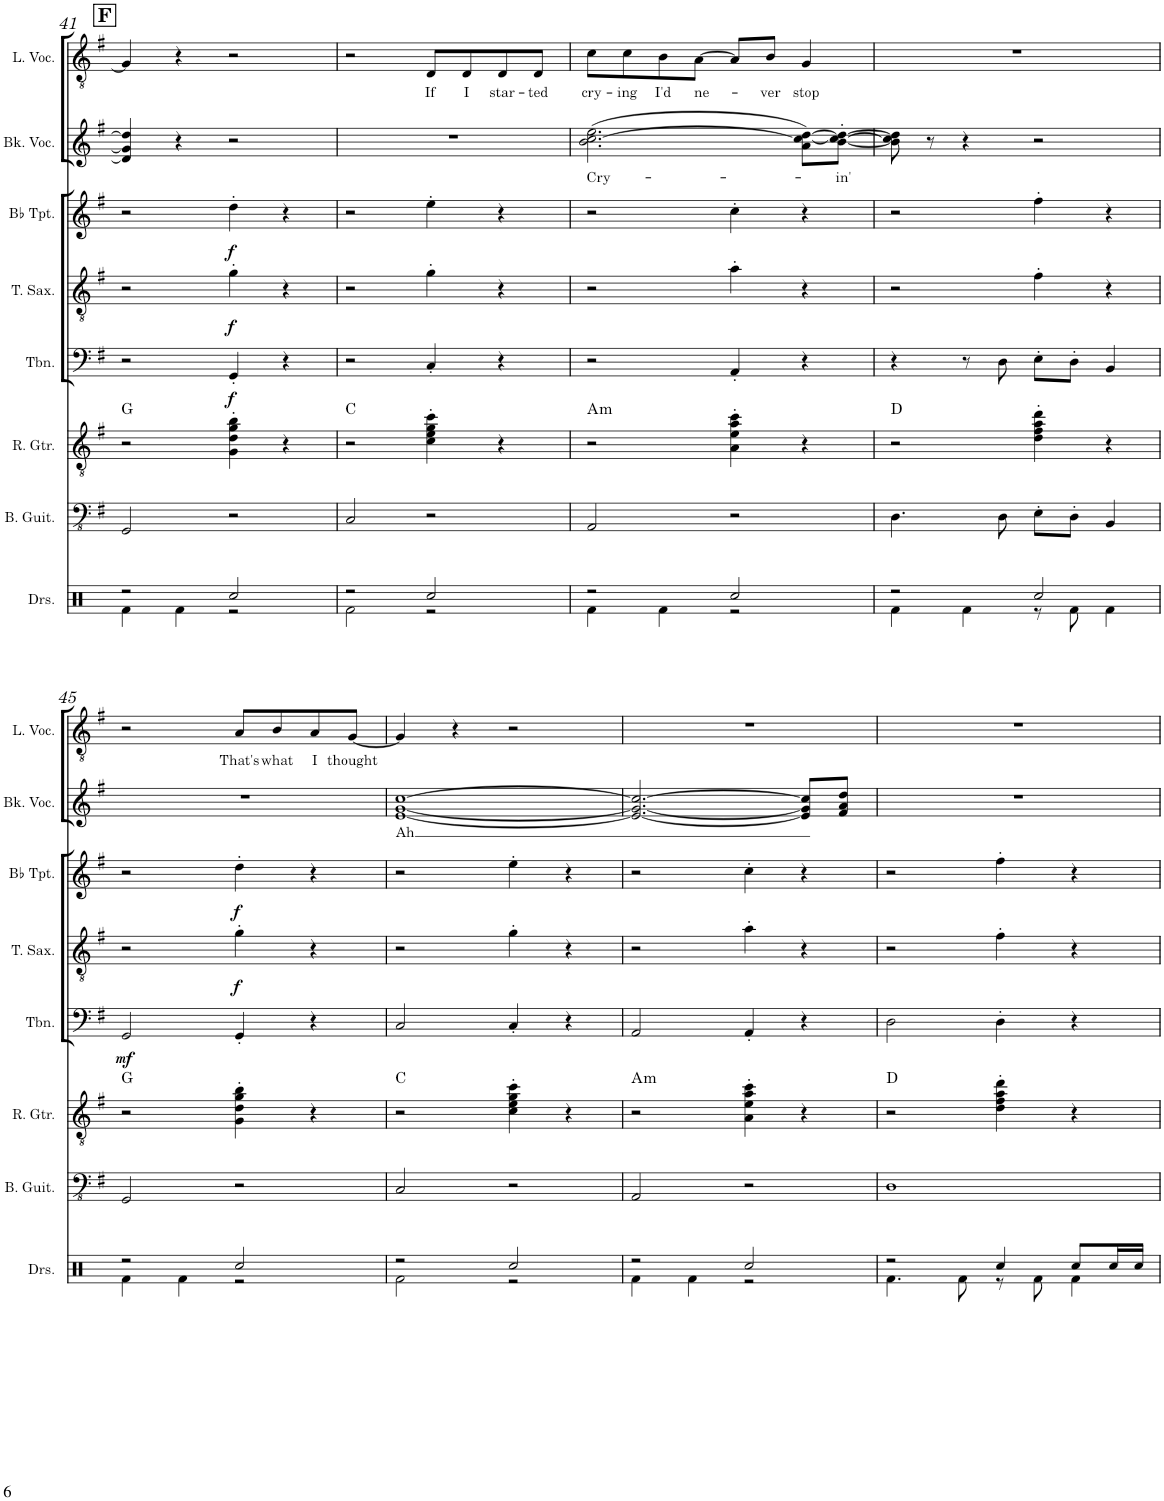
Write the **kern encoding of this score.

**kern	**kern	**kern	**harte	**kern	**dynam	**kern	**dynam	**kern	**dynam	**kern	**text	**kern	**text
*part8	*part7	*part6	*part6	*part5	*part5	*part4	*part4	*part3	*part3	*part2	*part2	*part1	*part1
*staff8	*staff7	*staff6	*	*staff5	*staff5	*staff4	*staff4	*staff3	*staff3	*staff2	*staff2	*staff1	*staff1
*I"Drumset	*I"Bass Guitar	*I"Rhythm Guitar	*	*I"Trombone	*	*I"Tenor Saxophone	*	*I"Bb Trumpet	*	*I"Backing Vocals	*	*I"Lead Vocals	*
*I'Drs.	*I'B. Guit.	*I'R. Gtr.	*	*I'Tbn.	*	*I'T. Sax.	*	*I'Bb Tpt.	*	*I'Bk. Voc.	*	*I'L. Voc.	*
!!LO:PB:g=z
*clefX	*clefFv4	*clefGv2	*	*clefF4	*	*clefGv2	*	*clefG2	*	*clefG2	*	*clefGv2	*
*	*	*	*	*	*	*ITrd8c14	*	*ITrd1c2	*	*	*	*	*
*k[]	*k[f#]	*k[f#]	*	*k[f#]	*	*k[f#]	*	*k[f#]	*	*k[f#]	*	*k[f#]	*
*M4/4	*M4/4	*M4/4	*	*M4/4	*	*M4/4	*	*M4/4	*	*M4/4	*	*M4/4	*
!!LO:REH:place=s1:a:B:cj:fs=14:t=F
=41	=41	=41	=41	=41	=41	=41	=41	=41	=41	=41	=41	=41	=41
*^	*	*	*	*	*	*	*	*	*	*	*	*	*
2r	4Rf\	2GGG/	2r	G:maj	2r	.	2r	.	2r	.	4d/] 4g/] 4dd/]	.	4G/]	.
.	4Rf\	.	.	.	.	.	.	.	.	.	4r	.	4r	.
!	!	!	!	!	!	!LO:DY:b	!	!LO:DY:b	!	!LO:DY:b	!	!	!	!
2Rcc/	2r	2r	4G\' 4d\' 4g\' 4b\'	.	4GG'/	f	4g'\	f	4dd'\	f	2r	.	2r	.
.	.	.	4r	.	4r	.	4r	.	4r	.	.	.	.	.
=42	=42	=42	=42	=42	=42	=42	=42	=42	=42	=42	=42	=42	=42	=42
2r	2Rf\	2CC/	2r	C:maj	2r	.	2r	.	2r	.	1r	.	2r	.
!	!	!	!	!	!	!	!	!	!	!	!	!	!	!LO:LY:b
2Rcc/	2r	2r	4c\' 4e\' 4g\' 4cc\'	.	4C'/	.	4g'\	.	4ee'\	.	.	.	8D/L	If
!	!	!	!	!	!	!	!	!	!	!	!	!	!	!LO:LY:b
.	.	.	.	.	.	.	.	.	.	.	.	.	8D/	I
!	!	!	!	!	!	!	!	!	!	!	!	!	!	!LO:LY:b
.	.	.	4r	.	4r	.	4r	.	4r	.	.	.	8D/	star-
!	!	!	!	!	!	!	!	!	!	!	!	!	!	!LO:LY:b
.	.	.	.	.	.	.	.	.	.	.	.	.	8D/J	-ted
=43	=43	=43	=43	=43	=43	=43	=43	=43	=43	=43	=43	=43	=43	=43
!	!	!	!	!LO:H:kt=m	!	!	!	!	!	!	!	!LO:LY:b	!	!LO:LY:b
2r	4Rf\	2AAA/	2r	A:min	2r	.	2r	.	2r	.	(2.b\ [2.cc\ 2.ee\	Cry-	8c\L	cry-
!	!	!	!	!	!	!	!	!	!	!	!	!	!	!LO:LY:b
.	.	.	.	.	.	.	.	.	.	.	.	.	8c\	-ing
!	!	!	!	!	!	!	!	!	!	!	!	!	!	!LO:LY:b
.	4Rf\	.	.	.	.	.	.	.	.	.	.	.	8B\	I'd
!	!	!	!	!	!	!	!	!	!	!	!	!	!	!LO:LY:b
.	.	.	.	.	.	.	.	.	.	.	.	.	[8A\J	ne-
2Rcc/	2r	2r	4A\' 4e\' 4a\' 4cc\'	.	4AA'/	.	4a'\	.	4cc'\	.	.	.	8A/L]	.
!	!	!	!	!	!	!	!	!	!	!	!	!	!	!LO:LY:b
.	.	.	.	.	.	.	.	.	.	.	.	.	8B/J	-ver
!	!	!	!	!	!	!	!	!	!	!	!	!	!	!LO:LY:b
.	.	.	4r	.	4r	.	4r	.	4r	.	8a\ 8cc\_ [8dd\L)	.	4G/	stop
!	!	!	!	!	!	!	!	!	!	!	!	!LO:LY:b	!	!
.	.	.	.	.	.	.	.	.	.	.	[8b\' 8cc\_' 8dd\_'J	-in'	.	.
=44	=44	=44	=44	=44	=44	=44	=44	=44	=44	=44	=44	=44	=44	=44
2r	4Rf\	4.DD\	2r	D:maj	4r	.	2r	.	2r	.	8b\] 8cc\] 8dd\]	.	1r	.
.	.	.	.	.	.	.	.	.	.	.	8r	.	.	.
.	4Rf\	.	.	.	8r	.	.	.	.	.	4r	.	.	.
.	.	8DD\	.	.	8D\	.	.	.	.	.	.	.	.	.
2Rcc/	8r	8EE'\L	4d\' 4f#\' 4a\' 4dd\'	.	8E'\L	.	4f#'\	.	4ff#'\	.	2r	.	.	.
.	8Rf\	8DD'\J	.	.	8D'\J	.	.	.	.	.	.	.	.	.
.	4Rf\	4BBB/	4r	.	4BB/	.	4r	.	4r	.	.	.	.	.
!!LO:LB:g=z
=45	=45	=45	=45	=45	=45	=45	=45	=45	=45	=45	=45	=45	=45	=45
!	!	!	!	!	!	!LO:DY:b	!	!	!	!	!	!	!	!
2r	4Rf\	2GGG/	2r	G:maj	2GG/	mf	2r	.	2r	.	1r	.	2r	.
.	4Rf\	.	.	.	.	.	.	.	.	.	.	.	.	.
!	!	!	!	!	!	!	!	!LO:DY:b	!	!LO:DY:b	!	!	!	!LO:LY:b
2Rcc/	2r	2r	4G\' 4d\' 4g\' 4b\'	.	4GG'/	.	4g'\	f	4dd'\	f	.	.	8A/L	That's
!	!	!	!	!	!	!	!	!	!	!	!	!	!	!LO:LY:b
.	.	.	.	.	.	.	.	.	.	.	.	.	8B/	what
!	!	!	!	!	!	!	!	!	!	!	!	!	!	!LO:LY:b
.	.	.	4r	.	4r	.	4r	.	4r	.	.	.	8A/	I
!	!	!	!	!	!	!	!	!	!	!	!	!	!	!LO:LY:b
.	.	.	.	.	.	.	.	.	.	.	.	.	[8G/J	thought
=46	=46	=46	=46	=46	=46	=46	=46	=46	=46	=46	=46	=46	=46	=46
!	!	!	!	!	!	!	!	!	!	!	!	!LO:LY:b	!	!
2r	2Rf\	2CC/	2r	C:maj	2C/	.	2r	.	2r	.	[1e [1g [1cc	-Ah	4G/]	.
.	.	.	.	.	.	.	.	.	.	.	.	.	4r	.
2Rcc/	2r	2r	4c\' 4e\' 4g\' 4cc\'	.	4C'/	.	4g'\	.	4ee'\	.	.	.	2r	.
.	.	.	4r	.	4r	.	4r	.	4r	.	.	.	.	.
=47	=47	=47	=47	=47	=47	=47	=47	=47	=47	=47	=47	=47	=47	=47
!	!	!	!	!LO:H:kt=m	!	!	!	!	!	!	!	!	!	!
2r	4Rf\	2AAA/	2r	A:min	2AA/	.	2r	.	2r	.	2.e/_ 2.g/_ 2.cc/_	.	1r	.
.	4Rf\	.	.	.	.	.	.	.	.	.	.	.	.	.
2Rcc/	2r	2r	4A\' 4e\' 4a\' 4cc\'	.	4AA'/	.	4a'\	.	4cc'\	.	.	.	.	.
.	.	.	4r	.	4r	.	4r	.	4r	.	8e/] 8g/] 8cc/]L	.	.	.
.	.	.	.	.	.	.	.	.	.	.	8f#/ 8a/ 8dd/J	.	.	.
=48	=48	=48	=48	=48	=48	=48	=48	=48	=48	=48	=48	=48	=48	=48
2r	4.Rf\	1DD	2r	D:maj	2D\	.	2r	.	2r	.	1r	.	1r	.
.	8Rf\	.	.	.	.	.	.	.	.	.	.	.	.	.
4Rcc/	8r	.	4d\' 4f#\' 4a\' 4dd\'	.	4D'\	.	4f#'\	.	4ff#'\	.	.	.	.	.
.	8Rf\	.	.	.	.	.	.	.	.	.	.	.	.	.
8Rcc/L	4Rf\	.	4r	.	4r	.	4r	.	4r	.	.	.	.	.
16Rcc/L	.	.	.	.	.	.	.	.	.	.	.	.	.	.
16Rcc/JJ	.	.	.	.	.	.	.	.	.	.	.	.	.	.
*v	*v	*	*	*	*	*	*	*	*	*	*	*	*	*
=	=	=	=	=	=	=	=	=	=	=	=	=	=
*-	*-	*-	*-	*-	*-	*-	*-	*-	*-	*-	*-	*-	*-
